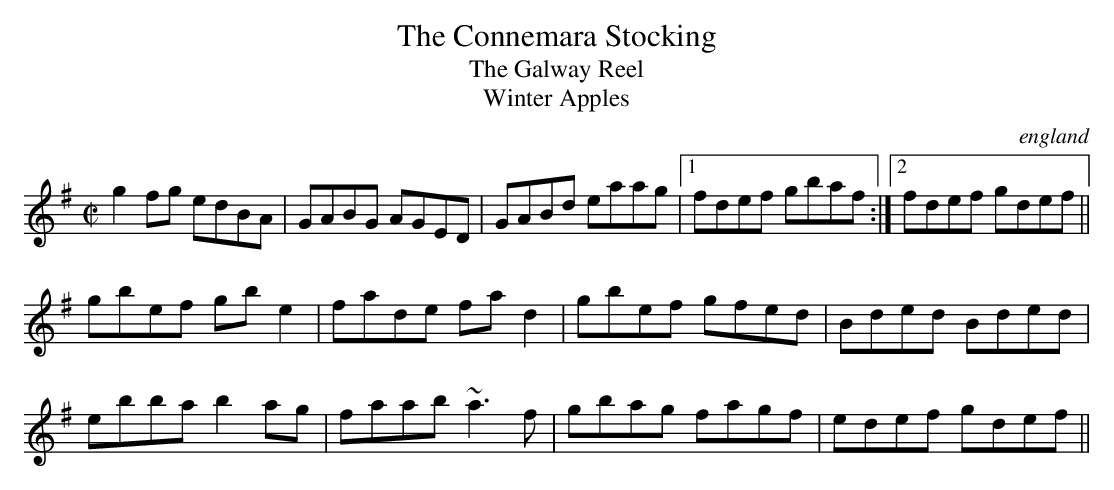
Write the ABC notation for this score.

X:1
T:Connemara Stocking, The
T:Galway Reel, The
T:Winter Apples
O:england
M:C|
K:G
g2fg edBA|GABG AGED|GABd eaag|1 fdef gbaf:|2 fdef gdef||
gbef gbe2|fade fad2|gbef gfed|Bded Bded|
ebba b2ag|faab ~a3f|gbag fagf|edef gdef||
